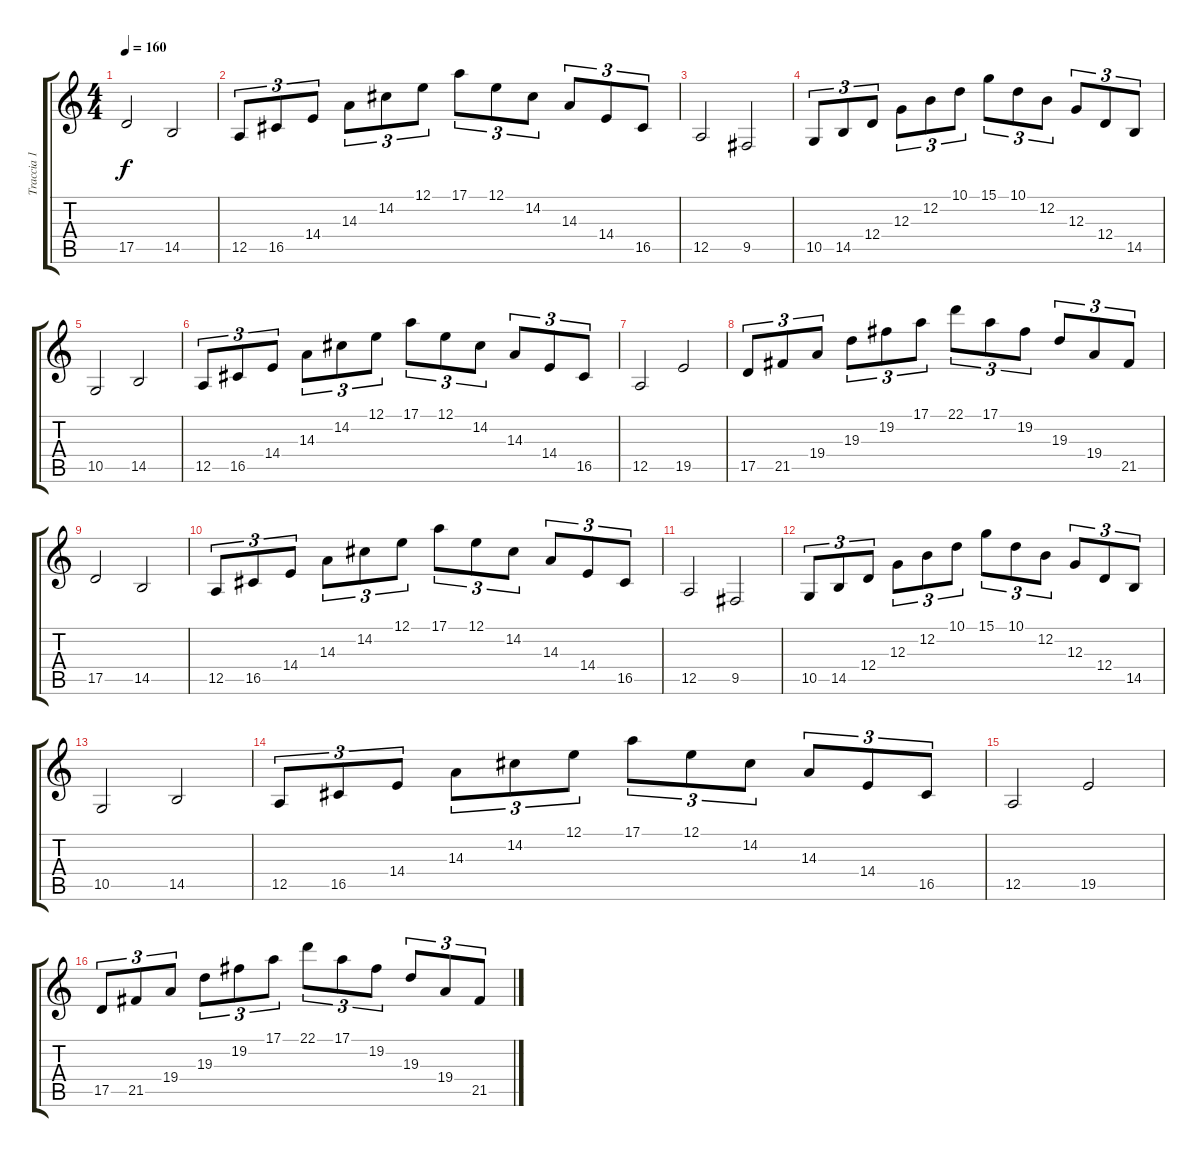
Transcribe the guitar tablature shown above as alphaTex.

\track ("Traccia 1" "Traccia 1") {instrument violin}
\staff {score tabs}
\tuning (E4 B3 G3 D3 A2 E2) {hide}
\ts (4 4)
\tempo 160
\clef g2
\ks c
17.5.2{dy f} 14.5.2 |
12.5.8{tu (3 2) volume 0} 16.5.8{tu (3 2)} 14.4.8{tu (3 2)} 14.3.8{tu (3 2)} 14.2.8{tu (3 2)} 12.1.8{tu (3 2)} 17.1.8{tu (3 2)} 12.1.8{tu (3 2)} 14.2.8{tu (3 2)} 14.3.8{tu (3 2)} 14.4.8{tu (3 2)} 16.5.8{tu (3 2)} |
12.5.2{volume 16} 9.5.2 |
10.5.8{tu (3 2)} 14.5.8{tu (3 2)} 12.4.8{tu (3 2)} 12.3.8{tu (3 2)} 12.2.8{tu (3 2)} 10.1.8{tu (3 2)} 15.1.8{tu (3 2)} 10.1.8{tu (3 2)} 12.2.8{tu (3 2)} 12.3.8{tu (3 2)} 12.4.8{tu (3 2)} 14.5.8{tu (3 2)} |
10.5.2 14.5.2 |
12.5.8{tu (3 2) volume 0} 16.5.8{tu (3 2)} 14.4.8{tu (3 2)} 14.3.8{tu (3 2)} 14.2.8{tu (3 2)} 12.1.8{tu (3 2)} 17.1.8{tu (3 2)} 12.1.8{tu (3 2)} 14.2.8{tu (3 2)} 14.3.8{tu (3 2)} 14.4.8{tu (3 2)} 16.5.8{tu (3 2)} |
12.5.2{volume 16} 19.5.2 |
17.5.8{tu (3 2)} 21.5.8{tu (3 2)} 19.4.8{tu (3 2)} 19.3.8{tu (3 2)} 19.2.8{tu (3 2)} 17.1.8{tu (3 2)} 22.1.8{tu (3 2)} 17.1.8{tu (3 2)} 19.2.8{tu (3 2)} 19.3.8{tu (3 2)} 19.4.8{tu (3 2)} 21.5.8{tu (3 2)} |
17.5.2 14.5.2 |
12.5.8{tu (3 2)} 16.5.8{tu (3 2)} 14.4.8{tu (3 2)} 14.3.8{tu (3 2)} 14.2.8{tu (3 2)} 12.1.8{tu (3 2)} 17.1.8{tu (3 2)} 12.1.8{tu (3 2)} 14.2.8{tu (3 2)} 14.3.8{tu (3 2)} 14.4.8{tu (3 2)} 16.5.8{tu (3 2)} |
12.5.2 9.5.2 |
10.5.8{tu (3 2)} 14.5.8{tu (3 2)} 12.4.8{tu (3 2)} 12.3.8{tu (3 2)} 12.2.8{tu (3 2)} 10.1.8{tu (3 2)} 15.1.8{tu (3 2)} 10.1.8{tu (3 2)} 12.2.8{tu (3 2)} 12.3.8{tu (3 2)} 12.4.8{tu (3 2)} 14.5.8{tu (3 2)} |
10.5.2 14.5.2 |
12.5.8{tu (3 2)} 16.5.8{tu (3 2)} 14.4.8{tu (3 2)} 14.3.8{tu (3 2)} 14.2.8{tu (3 2)} 12.1.8{tu (3 2)} 17.1.8{tu (3 2)} 12.1.8{tu (3 2)} 14.2.8{tu (3 2)} 14.3.8{tu (3 2)} 14.4.8{tu (3 2)} 16.5.8{tu (3 2)} |
12.5.2 19.5.2 |
17.5.8{tu (3 2) balance 16} 21.5.8{tu (3 2)} 19.4.8{tu (3 2)} 19.3.8{tu (3 2)} 19.2.8{tu (3 2)} 17.1.8{tu (3 2)} 22.1.8{tu (3 2)} 17.1.8{tu (3 2)} 19.2.8{tu (3 2)} 19.3.8{tu (3 2)} 19.4.8{tu (3 2)} 21.5.8{tu (3 2)}
